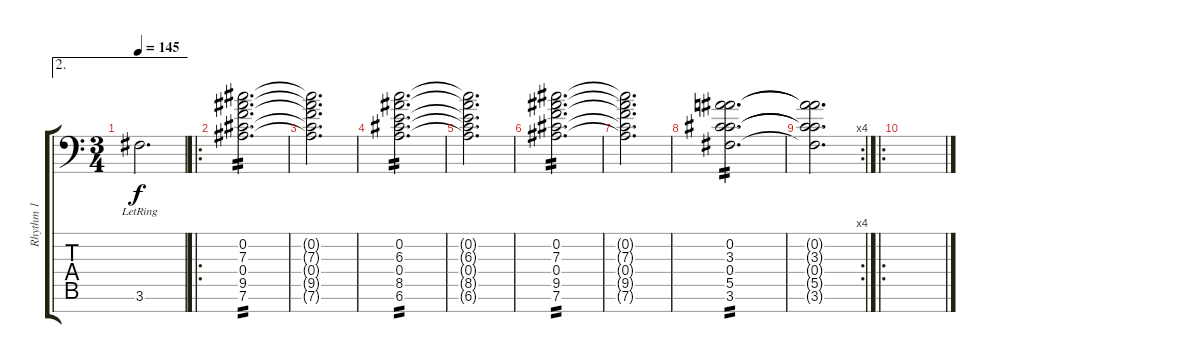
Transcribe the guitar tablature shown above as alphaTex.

\track ("Rhythm 1" "Rhythm 1") {instrument distortionguitar}
\staff {score tabs}
\tuning (Eb4 Bb3 Gb3 Db3 Ab2 Eb2 Bb1) {hide}
\ae 2
\ts (3 4)
\tempo 145
\clef f4
\ks c
3.6{lr}.2{d dy f} |
\ro
(0.2 7.3 0.4 9.5 7.6).2{d tp 2} |
(0.2{t} 7.3{t} 0.4{t} 9.5{t} 7.6{t}).2{d} |
(0.2 6.3 0.4 8.5 6.6).2{d tp 2} |
(0.2{t} 6.3{t} 0.4{t} 8.5{t} 6.6{t}).2{d} |
(0.2 7.3 0.4 9.5 7.6).2{d tp 2} |
(0.2{t} 7.3{t} 0.4{t} 9.5{t} 7.6{t}).2{d} |
(0.2 3.3 0.4 5.5 3.6).2{d tp 2} |
\rc 4
(0.2{t} 3.3{t} 0.4{t} 5.5{t} 3.6{t}).2{d} |
\ro
